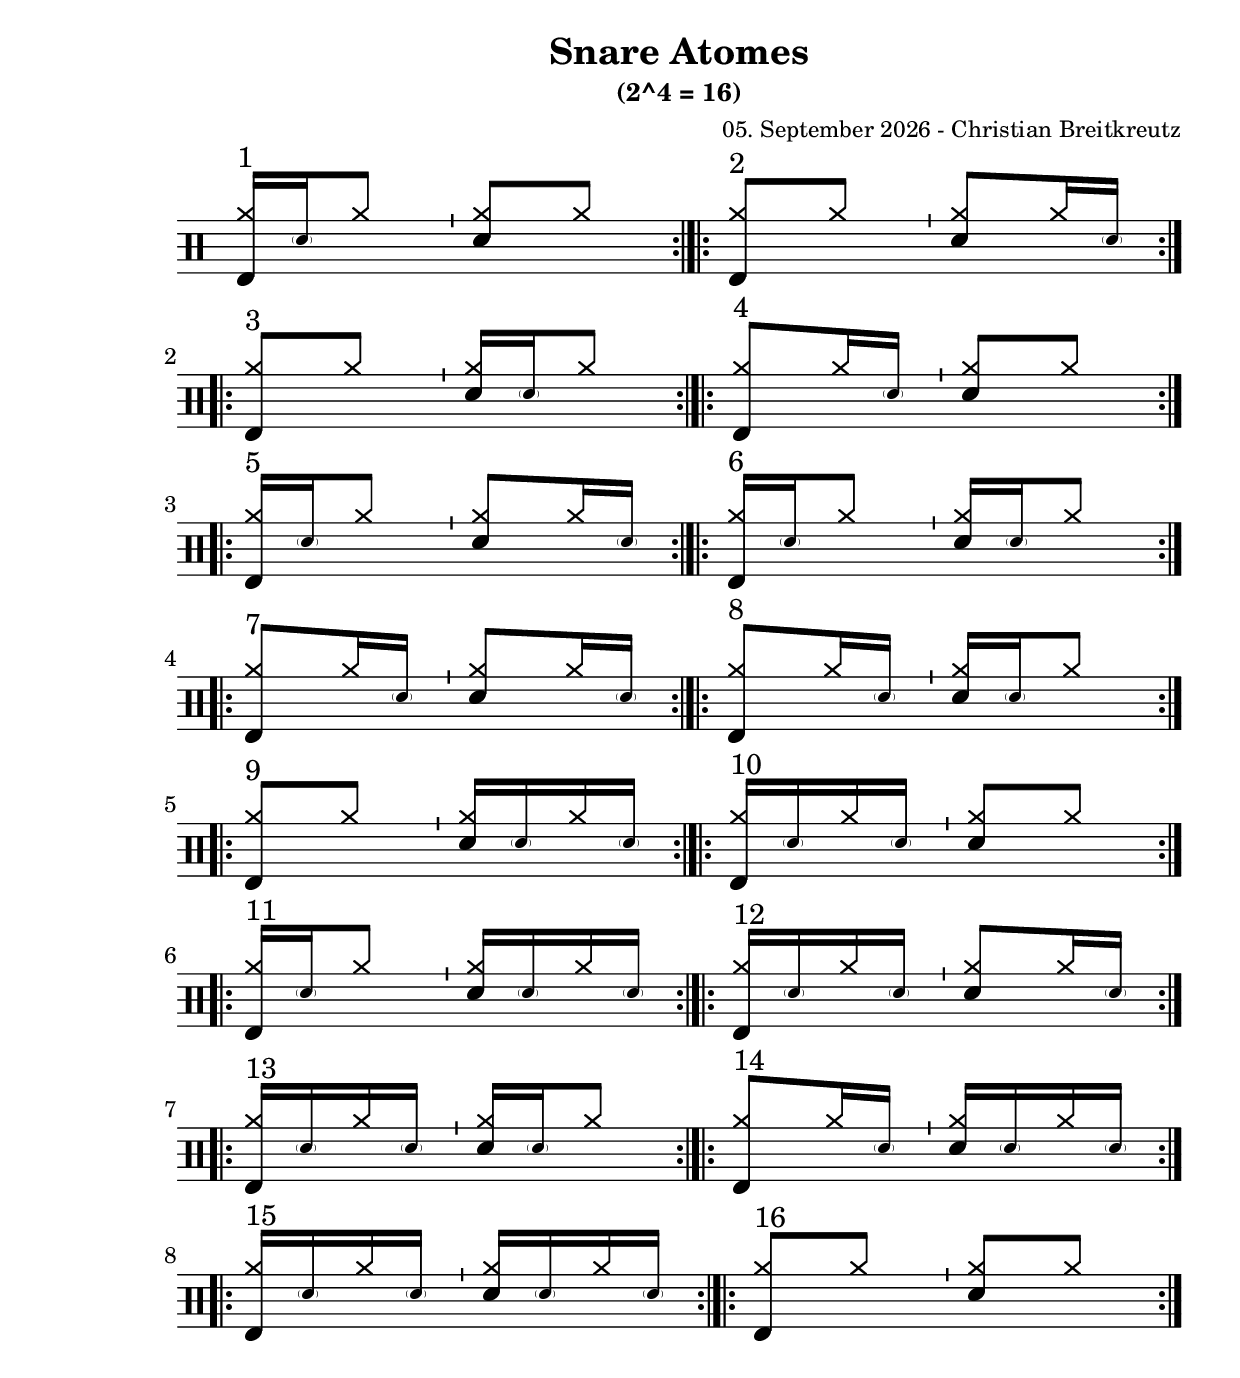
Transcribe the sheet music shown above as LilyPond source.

\version "2.18.2"
title = "Snare Atomes"


\paper {
  top-margin = 30
  left-margin = 30
  right-margin = 10
}
#(define drumset '(
    (bassdrum     default     #f         -5)
    (snare        default     #f         1)
    (hihat          cross     #f         5)
    (pedalhihat     cross     #f        -5)
    (closedhihat    cross     "stopped"  5)
    (openhihat      cross     "open"     5)
    
    (hightom      default     #f         3)
    (lowmidtom    default     #f         2)
    (lowtom       default     #f        -1)
    
    (ridecymbal     cross     #f         4)
    (crashcymbal    cross     #f         6)
    (cowbell           do     #f         3)))
date = #(strftime "%d. %B %Y" (localtime (current-time)))

global = {
  \key c \major
  \time 2/4
  \tempo 4=96
}
\layout {
indent = #0
}
sb = \bar "'"
rb= \bar ":|.|:"

ghost= #(define-music-function
        (parser location note )
        (ly:music?)
        #{
          \once \teeny
           \parenthesize #note
        #}
)
\header{
  title = \markup \center-column { \title }
  composer=\markup {\date - "Christian Breitkreutz" }
  subtitle = "(2^4 = 16)"

}



up = \drummode { 
                 \override Staff.TimeSignature #'stencil = ##f 


                 <hh bd>16^"1"  [\ghost sn hh8]  \sb <hh sn>8[hh] \rb
                 <hh bd>8^"2"[hh8] \sb <hh sn>8[hh16 \ghost sn] \rb
                 \break

                 <hh bd>8^"3"[hh8] \sb <hh sn>16[ \ghost sn hh8] \rb
                 <hh bd>8^"4"[hh16 \ghost sn ] \sb <hh sn>8[hh] \rb
                 \break
 
                 <hh bd>16^"5"[ \ghost sn hh8] \sb <hh sn>8[hh16 \ghost sn] \rb
                 <hh bd>16^"6"[\ghost sn hh8] \sb <hh sn>16 [\ghost sn hh8] \rb                 
                 \break

                 <hh bd>8^"7"[hh16 \ghost sn] \sb <hh sn>8[ hh16 \ghost sn] \rb
                 <hh bd>8^"8 "[hh16 \ghost sn] \sb <hh sn>16[\ghost sn hh8]\rb
                 \break
                 
                 <hh bd>8^"9"[hh8] \sb <hh sn>16[\ghost sn hh16 \ghost sn] \rb
                 <hh bd>16^"10"[\ghost sn hh \ghost sn] \sb <hh sn>8[ hh8] \rb 
                 \break
                 
                 <hh bd>16^"11"[\ghost sn hh8]  \sb <hh sn>16[\ghost sn hh16 \ghost sn] \rb
                 
                 <hh bd>16^"12"[\ghost sn hh16 \ghost sn] \sb <hh sn>8[ hh16 \ghost sn] \rb
                 \break

                 <hh bd>16^"13"[\ghost sn hh16 \ghost sn] \sb <hh sn>16[\ghost sn hh8] \rb
                 <hh bd>8^"14"[ hh16 \ghost sn] \sb <hh sn>16[\ghost sn hh16 \ghost sn] \rb
                 \break
                 
                 <hh bd>16^"15"[\ghost sn hh \ghost sn] \sb <hh sn>16[\ghost sn hh16 \ghost sn] \rb
                 <hh bd>8^"16"[ hh8] \sb <hh sn>8[ hh8] \rb
                 \break
                 
}


\score {
  
  \new DrumStaff 
  \with {
    \consists "Instrument_name_engraver"
    \consists "Parenthesis_engraver"

  } <<
    \set DrumStaff.drumStyleTable = #(alist->hash-table drumset)
    \new DrumVoice { \voiceOne \up }
  >>
  \midi { }
  \layout {
    #(layout-set-staff-size 25.2)
   \context { 
      \Staff 
      \remove Time_signature_engraver 
    } 
  }
}
